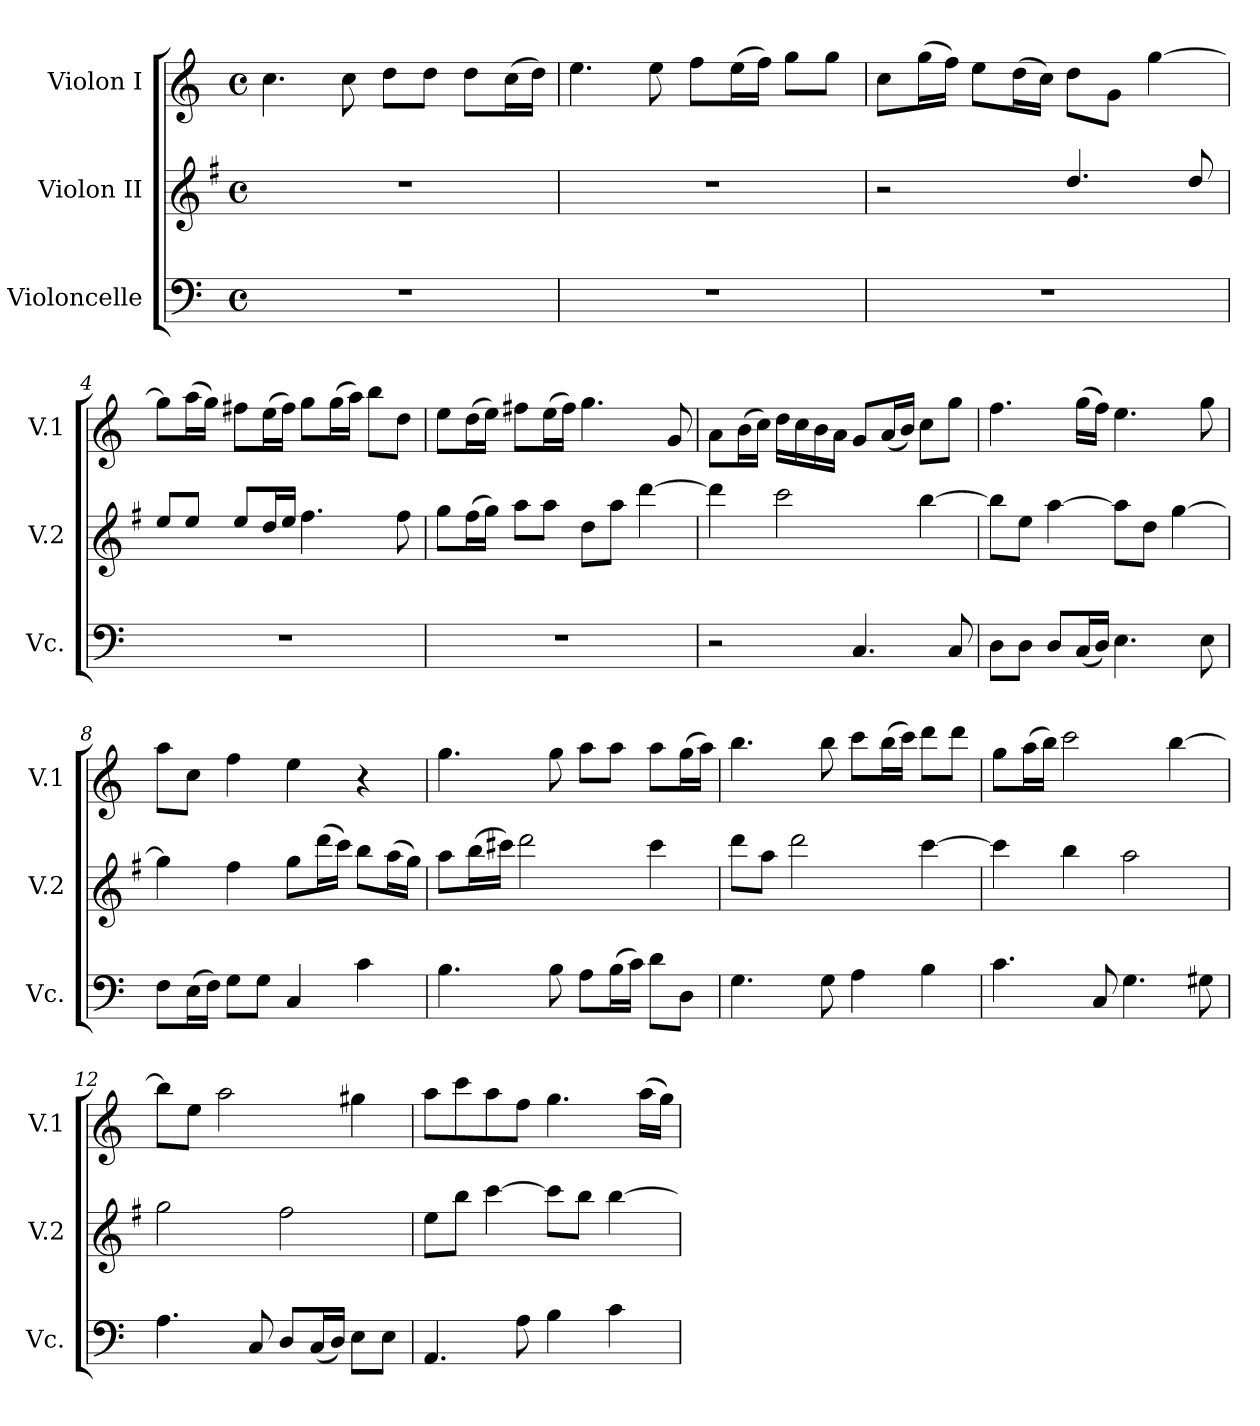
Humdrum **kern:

**kern	**kern	**kern
*part3	*part2	*part1
*staff3	*staff2	*staff1
*I"Violoncelle	*I"Violon II	*I"Violon I
*I'Vc.	*I'V.2	*I'V.1
*clefF4	*clefG2	*clefG2
*	*ITrd4c7	*
*k[]	*k[]	*k[]
*C:	*C:	*C:
*M4/4	*M4/4	*M4/4
*met(c)	*met(c)	*met(c)
=1	=1	=1
1r	1r	4.cc\
.	.	8cc\
.	.	8dd\L
.	.	8dd\J
.	.	8dd\L
.	.	(16cc\L
.	.	16dd\JJ)
=2	=2	=2
1r	1r	4.ee\
.	.	8ee\
.	.	8ff\L
.	.	(16ee\L
.	.	16ff\JJ)
.	.	8gg\L
.	.	8gg\J
=3	=3	=3
1r	2r	8cc\L
.	.	(16gg\L
.	.	16ff\JJ)
.	.	8ee\L
.	.	(16dd\L
.	.	16cc\JJ)
.	4.g/	8dd\L
.	.	8g\J
.	.	[4gg\
.	8g/	.
=4	=4	=4
1r	8a/L	8gg\L]
.	8a/J	(16aa\L
.	.	16gg\JJ)
.	8a/L	8ff#X\L
.	16g/L	(16ee\L
.	16a/JJ	16ff#\JJ)
.	4.b\	8gg\L
.	.	(16gg\L
.	.	16aa\JJ)
.	.	8bb\L
.	8b\	8dd\J
=5	=5	=5
1r	8cc\L	8ee\L
.	(16b\L	(16dd\L
.	16cc\JJ)	16ee\JJ)
.	8dd\L	8ff#X\L
.	8dd\J	(16ee\L
.	.	16ff#\JJ)
.	8g\L	4.gg\
.	8dd\J	.
.	[4gg\	.
.	.	8g/
=6	=6	=6
2r	4gg\]	8a\L
.	.	(16b\L
.	.	16cc\JJ)
.	2ff\	16dd\LL
.	.	16cc\
.	.	16b\
.	.	16a\JJ
4.C/	.	8g/L
.	.	(16a/L
.	.	16b/JJ)
.	[4ee\	8cc\L
8C/	.	8gg\J
=7	=7	=7
8D\L	8ee\L]	4.ff\
8D\J	8a\J	.
8D/L	[4dd\	.
(16C/L	.	(16gg\LL
16D/JJ)	.	16ff\JJ)
4.E\	8dd\L]	4.ee\
.	8g\J	.
.	[4cc\	.
8E\	.	8gg\
!!LO:LB:g=z
=8	=8	=8
8F\L	4cc\]	8aa\L
(16E\L	.	8cc\J
16F\JJ)	.	.
8G\L	4b\	4ff\
8G\J	.	.
4C/	8cc\L	4ee\
.	(16gg\L	.
.	16ff\JJ)	.
4c\	8ee\L	4r
.	(16dd\L	.
.	16cc\JJ)	.
=9	=9	=9
4.B\	8dd\L	4.gg\
.	(16ee\L	.
.	16ff#X\JJ)	.
.	2gg\	.
8B\	.	8gg\
8A\L	.	8aa\L
(16B\L	.	8aa\J
16c\JJ)	.	.
8d\L	4ff#\	8aa\L
8D\J	.	(16gg\L
.	.	16aa\JJ)
=10	=10	=10
4.G\	8gg\L	4.bb\
.	8dd\J	.
.	2gg\	.
8G\	.	8bb\
4A\	.	8ccc\L
.	.	(16bb\L
.	.	16ccc\JJ)
4B\	[4ff\	8ddd\L
.	.	8ddd\J
=11	=11	=11
4.c\	4ff\]	8gg\L
.	.	(16aa\L
.	.	16bb\JJ)
.	4ee\	2ccc\
8C/	.	.
4.G\	2dd\	.
.	.	[4bb\
8G#X\	.	.
=12	=12	=12
4.A\	2cc\	8bb\L]
.	.	8ee\J
.	.	2aa\
8C/	.	.
8D/L	2b\	.
(16C/L	.	.
16D/JJ)	.	.
8E\L	.	4gg#X\
8E\J	.	.
=13	=13	=13
4.AA/	8a\L	8aa\L
.	8ee\J	8ccc\
.	[4ff\	8aa\
8A\	.	8ff\J
4B\	8ff\L]	4.gg\
.	8ee\J	.
4c\	[4ee\	.
.	.	(16aa\LL
.	.	16gg\JJ)
=	=	=
*-	*-	*-
